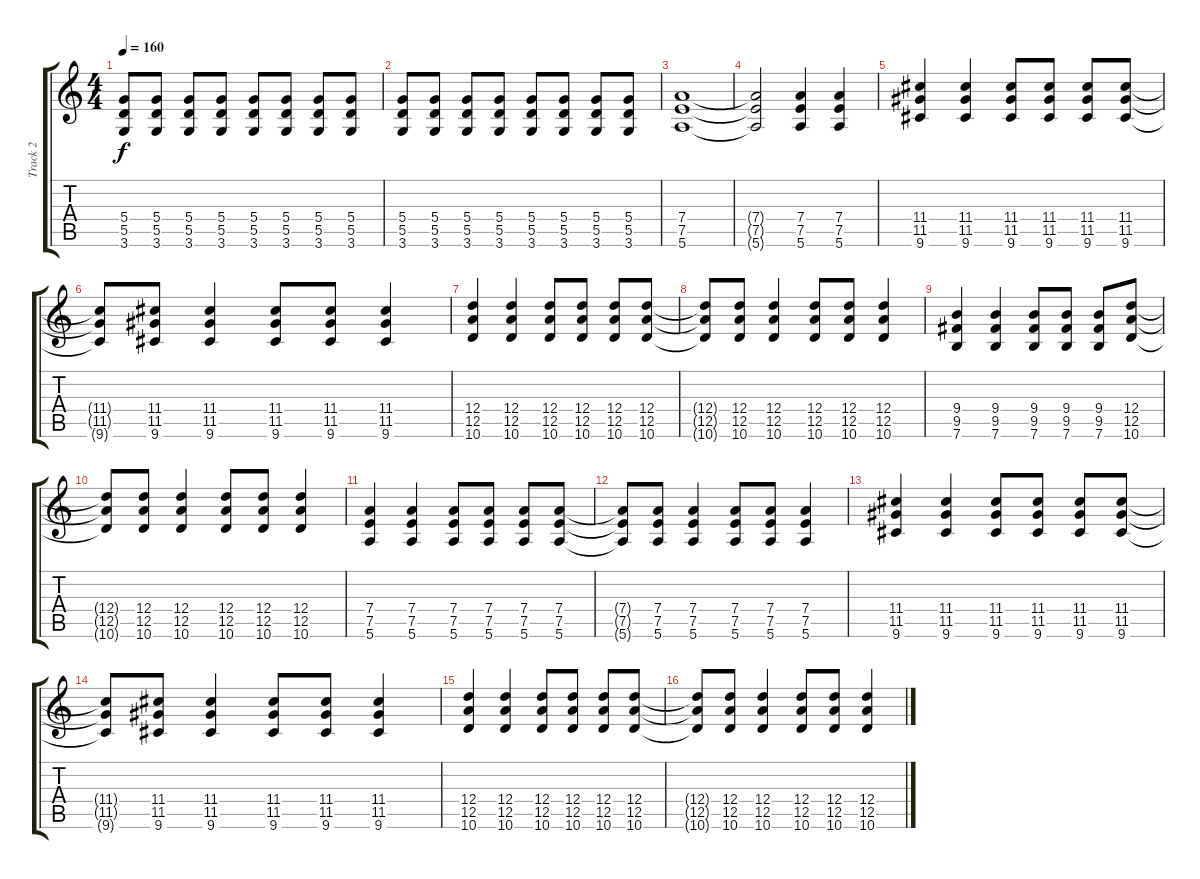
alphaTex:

\track ("Track 2" "Track 2") {instrument distortionguitar}
\staff {score tabs}
\tuning (E4 B3 G3 D3 A2 E2) {hide}
\ts (4 4)
\tempo 160
\clef g2
\ks c
(5.4 5.5 3.6).8{dy f} (5.4 5.5 3.6).8 (5.4 5.5 3.6).8 (5.4 5.5 3.6).8 (5.4 5.5 3.6).8 (5.4 5.5 3.6).8 (5.4 5.5 3.6).8 (5.4 5.5 3.6).8 |
(5.4 5.5 3.6).8 (5.4 5.5 3.6).8 (5.4 5.5 3.6).8 (5.4 5.5 3.6).8 (5.4 5.5 3.6).8 (5.4 5.5 3.6).8 (5.4 5.5 3.6).8 (5.4 5.5 3.6).8 |
(7.4 7.5 5.6).1 |
(7.4{t} 7.5{t} 5.6{t}).2 (7.4 7.5 5.6).4 (7.4 7.5 5.6).4 |
(11.4 11.5 9.6).4 (11.4 11.5 9.6).4 (11.4 11.5 9.6).8 (11.4 11.5 9.6).8 (11.4 11.5 9.6).8 (11.4 11.5 9.6).8 |
(11.4{t} 11.5{t} 9.6{t}).8 (11.4 11.5 9.6).8 (11.4 11.5 9.6).4 (11.4 11.5 9.6).8 (11.4 11.5 9.6).8 (11.4 11.5 9.6).4 |
(12.4 12.5 10.6).4 (12.4 12.5 10.6).4 (12.4 12.5 10.6).8 (12.4 12.5 10.6).8 (12.4 12.5 10.6).8 (12.4 12.5 10.6).8 |
(12.4{t} 12.5{t} 10.6{t}).8 (12.4 12.5 10.6).8 (12.4 12.5 10.6).4 (12.4 12.5 10.6).8 (12.4 12.5 10.6).8 (12.4 12.5 10.6).4 |
(9.4 9.5 7.6).4 (9.4 9.5 7.6).4 (9.4 9.5 7.6).8 (9.4 9.5 7.6).8 (9.4 9.5 7.6).8 (12.4 12.5 10.6).8 |
(12.4{t} 12.5{t} 10.6{t}).8 (12.4 12.5 10.6).8 (12.4 12.5 10.6).4 (12.4 12.5 10.6).8 (12.4 12.5 10.6).8 (12.4 12.5 10.6).4 |
(7.4 7.5 5.6).4 (7.4 7.5 5.6).4 (7.4 7.5 5.6).8 (7.4 7.5 5.6).8 (7.4 7.5 5.6).8 (7.4 7.5 5.6).8 |
(7.4{t} 7.5{t} 5.6{t}).8 (7.4 7.5 5.6).8 (7.4 7.5 5.6).4 (7.4 7.5 5.6).8 (7.4 7.5 5.6).8 (7.4 7.5 5.6).4 |
(11.4 11.5 9.6).4 (11.4 11.5 9.6).4 (11.4 11.5 9.6).8 (11.4 11.5 9.6).8 (11.4 11.5 9.6).8 (11.4 11.5 9.6).8 |
(11.4{t} 11.5{t} 9.6{t}).8 (11.4 11.5 9.6).8 (11.4 11.5 9.6).4 (11.4 11.5 9.6).8 (11.4 11.5 9.6).8 (11.4 11.5 9.6).4 |
(12.4 12.5 10.6).4 (12.4 12.5 10.6).4 (12.4 12.5 10.6).8 (12.4 12.5 10.6).8 (12.4 12.5 10.6).8 (12.4 12.5 10.6).8 |
(12.4{t} 12.5{t} 10.6{t}).8 (12.4 12.5 10.6).8 (12.4 12.5 10.6).4 (12.4 12.5 10.6).8 (12.4 12.5 10.6).8 (12.4 12.5 10.6).4
